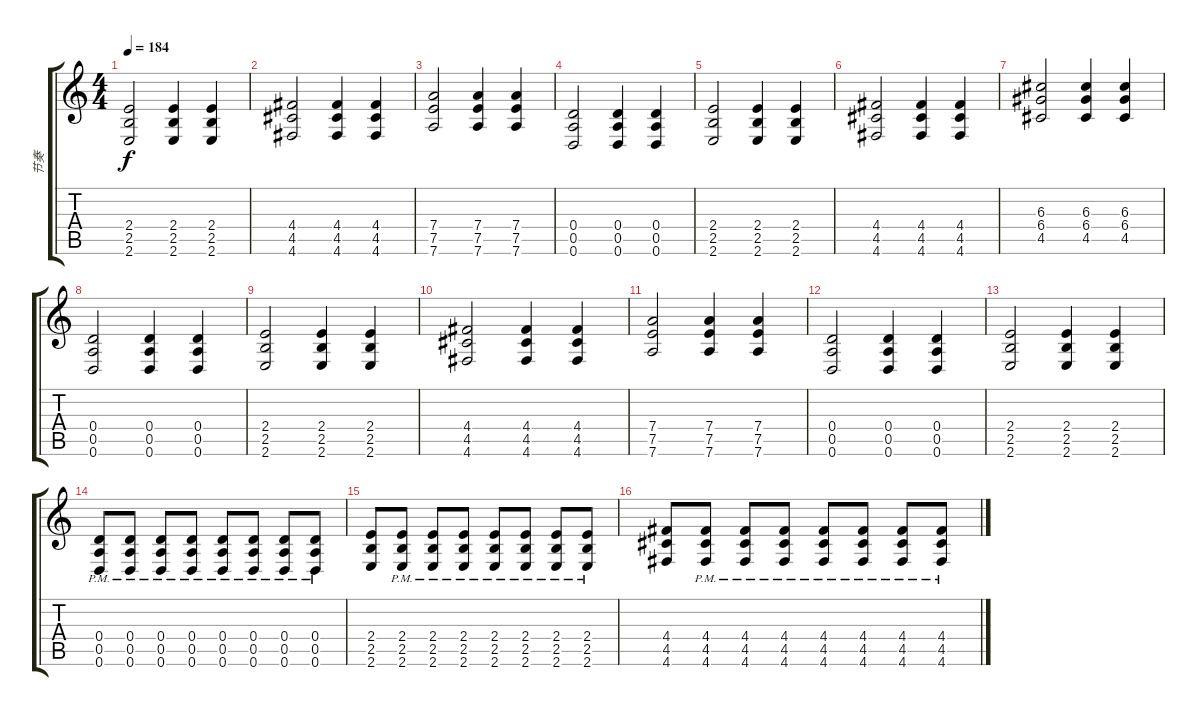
\track ("节奏" "节奏") {instrument overdrivenguitar}
\staff {score tabs}
\tuning (E4 B3 G3 D3 A2 D2) {hide}
\ts (4 4)
\tempo 184
\clef g2
\ks c
(2.4 2.5 2.6).2{dy f} (2.4 2.5 2.6).4 (2.4 2.5 2.6).4 |
(4.4 4.5 4.6).2 (4.4 4.5 4.6).4 (4.4 4.5 4.6).4 |
(7.4 7.5 7.6).2 (7.4 7.5 7.6).4 (7.4 7.5 7.6).4 |
(0.4 0.5 0.6).2 (0.4 0.5 0.6).4 (0.4 0.5 0.6).4 |
(2.4 2.5 2.6).2 (2.4 2.5 2.6).4 (2.4 2.5 2.6).4 |
(4.4 4.5 4.6).2 (4.4 4.5 4.6).4 (4.4 4.5 4.6).4 |
(6.3 6.4 4.5).2 (6.3 6.4 4.5).4 (6.3 6.4 4.5).4 |
(0.4 0.5 0.6).2 (0.4 0.5 0.6).4 (0.4 0.5 0.6).4 |
(2.4 2.5 2.6).2 (2.4 2.5 2.6).4 (2.4 2.5 2.6).4 |
(4.4 4.5 4.6).2 (4.4 4.5 4.6).4 (4.4 4.5 4.6).4 |
(7.4 7.5 7.6).2 (7.4 7.5 7.6).4 (7.4 7.5 7.6).4 |
(0.4 0.5 0.6).2 (0.4 0.5 0.6).4 (0.4 0.5 0.6).4 |
(2.4 2.5 2.6).2 (2.4 2.5 2.6).4 (2.4 2.5 2.6).4 |
(0.4{pm} 0.5 0.6).8 (0.4{pm} 0.5{pm} 0.6{pm}).8 (0.4{pm} 0.5{pm} 0.6{pm}).8 (0.4{pm} 0.5{pm} 0.6{pm}).8 (0.4{pm} 0.5{pm} 0.6{pm}).8 (0.4{pm} 0.5{pm} 0.6{pm}).8 (0.4{pm} 0.5{pm} 0.6{pm}).8 (0.4{pm} 0.5{pm} 0.6{pm}).8 |
(2.4 2.5 2.6).8 (2.4{pm} 2.5{pm} 2.6{pm}).8 (2.4{pm} 2.5{pm} 2.6{pm}).8 (2.4{pm} 2.5{pm} 2.6{pm}).8 (2.4{pm} 2.5{pm} 2.6{pm}).8 (2.4{pm} 2.5{pm} 2.6{pm}).8 (2.4{pm} 2.5{pm} 2.6{pm}).8 (2.4{pm} 2.5{pm} 2.6{pm}).8 |
(4.4 4.5 4.6).8 (4.4{pm} 4.5{pm} 4.6{pm}).8 (4.4{pm} 4.5{pm} 4.6{pm}).8 (4.4{pm} 4.5{pm} 4.6{pm}).8 (4.4{pm} 4.5{pm} 4.6{pm}).8 (4.4{pm} 4.5{pm} 4.6{pm}).8 (4.4{pm} 4.5{pm} 4.6{pm}).8 (4.4{pm} 4.5{pm} 4.6{pm}).8
